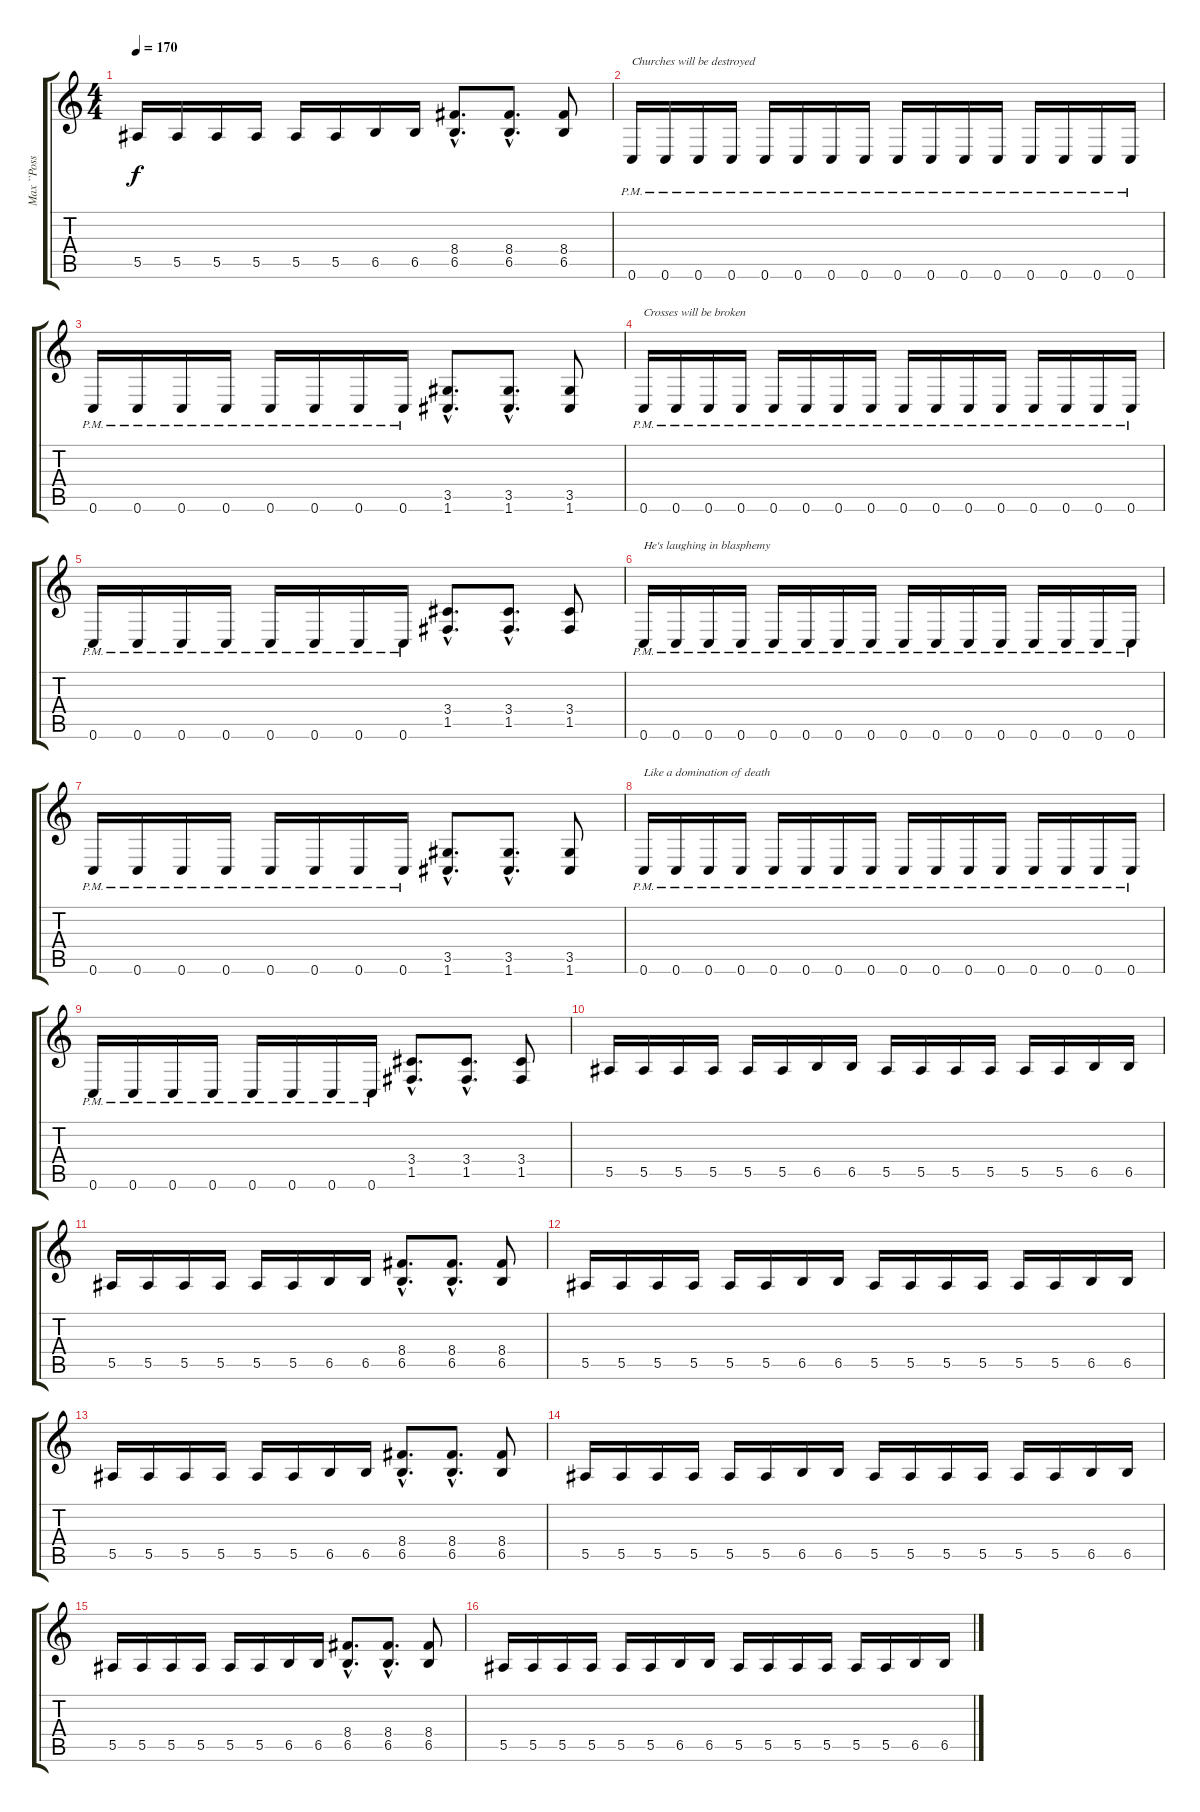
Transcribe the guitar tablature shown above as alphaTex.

\track ("Max ``Possessed`` Cavalera" "Max ``Poss") {instrument distortionguitar}
\staff {score tabs}
\tuning (C4 G3 Eb3 Bb2 F2 C2) {hide}
\ts (4 4)
\tempo 170
\clef g2
\ks c
5.5.16{dy f} 5.5.16 5.5.16 5.5.16 5.5.16 5.5.16 6.5.16 6.5.16 (8.4{hac} 6.5{hac}).8{d} (8.4{hac} 6.5{hac}).8{d} (8.4 6.5).8 |
0.6{pm}.16{txt "Churches will be destroyed "} 0.6{pm}.16 0.6{pm}.16 0.6{pm}.16 0.6{pm}.16 0.6{pm}.16 0.6{pm}.16 0.6{pm}.16 0.6{pm}.16 0.6{pm}.16 0.6{pm}.16 0.6{pm}.16 0.6{pm}.16 0.6{pm}.16 0.6{pm}.16 0.6{pm}.16 |
0.6{pm}.16 0.6{pm}.16 0.6{pm}.16 0.6{pm}.16 0.6{pm}.16 0.6{pm}.16 0.6{pm}.16 0.6{pm}.16 (3.5{hac} 1.6{hac}).8{d} (3.5{hac} 1.6{hac}).8{d} (3.5 1.6).8 |
0.6{pm}.16{txt "Crosses will be broken "} 0.6{pm}.16 0.6{pm}.16 0.6{pm}.16 0.6{pm}.16 0.6{pm}.16 0.6{pm}.16 0.6{pm}.16 0.6{pm}.16 0.6{pm}.16 0.6{pm}.16 0.6{pm}.16 0.6{pm}.16 0.6{pm}.16 0.6{pm}.16 0.6{pm}.16 |
0.6{pm}.16 0.6{pm}.16 0.6{pm}.16 0.6{pm}.16 0.6{pm}.16 0.6{pm}.16 0.6{pm}.16 0.6{pm}.16 (3.4{hac} 1.5{hac}).8{d} (3.4{hac} 1.5{hac}).8{d} (3.4 1.5).8 |
0.6{pm}.16{txt "He's laughing in blasphemy "} 0.6{pm}.16 0.6{pm}.16 0.6{pm}.16 0.6{pm}.16 0.6{pm}.16 0.6{pm}.16 0.6{pm}.16 0.6{pm}.16 0.6{pm}.16 0.6{pm}.16 0.6{pm}.16 0.6{pm}.16 0.6{pm}.16 0.6{pm}.16 0.6{pm}.16 |
0.6{pm}.16 0.6{pm}.16 0.6{pm}.16 0.6{pm}.16 0.6{pm}.16 0.6{pm}.16 0.6{pm}.16 0.6{pm}.16 (3.5{hac} 1.6{hac}).8{d} (3.5{hac} 1.6{hac}).8{d} (3.5 1.6).8 |
0.6{pm}.16{txt "Like a domination of death "} 0.6{pm}.16 0.6{pm}.16 0.6{pm}.16 0.6{pm}.16 0.6{pm}.16 0.6{pm}.16 0.6{pm}.16 0.6{pm}.16 0.6{pm}.16 0.6{pm}.16 0.6{pm}.16 0.6{pm}.16 0.6{pm}.16 0.6{pm}.16 0.6{pm}.16 |
0.6{pm}.16 0.6{pm}.16 0.6{pm}.16 0.6{pm}.16 0.6{pm}.16 0.6{pm}.16 0.6{pm}.16 0.6{pm}.16 (3.4{hac} 1.5{hac}).8{d} (3.4{hac} 1.5{hac}).8{d} (3.4 1.5).8 |
5.5.16 5.5.16 5.5.16 5.5.16 5.5.16 5.5.16 6.5.16 6.5.16 5.5.16 5.5.16 5.5.16 5.5.16 5.5.16 5.5.16 6.5.16 6.5.16 |
5.5.16 5.5.16 5.5.16 5.5.16 5.5.16 5.5.16 6.5.16 6.5.16 (8.4{hac} 6.5{hac}).8{d} (8.4{hac} 6.5{hac}).8{d} (8.4 6.5).8 |
5.5.16 5.5.16 5.5.16 5.5.16 5.5.16 5.5.16 6.5.16 6.5.16 5.5.16 5.5.16 5.5.16 5.5.16 5.5.16 5.5.16 6.5.16 6.5.16 |
5.5.16 5.5.16 5.5.16 5.5.16 5.5.16 5.5.16 6.5.16 6.5.16 (8.4{hac} 6.5{hac}).8{d} (8.4{hac} 6.5{hac}).8{d} (8.4 6.5).8 |
5.5.16 5.5.16 5.5.16 5.5.16 5.5.16 5.5.16 6.5.16 6.5.16 5.5.16 5.5.16 5.5.16 5.5.16 5.5.16 5.5.16 6.5.16 6.5.16 |
5.5.16 5.5.16 5.5.16 5.5.16 5.5.16 5.5.16 6.5.16 6.5.16 (8.4{hac} 6.5{hac}).8{d} (8.4{hac} 6.5{hac}).8{d} (8.4 6.5).8 |
5.5.16 5.5.16 5.5.16 5.5.16 5.5.16 5.5.16 6.5.16 6.5.16 5.5.16 5.5.16 5.5.16 5.5.16 5.5.16 5.5.16 6.5.16 6.5.16
